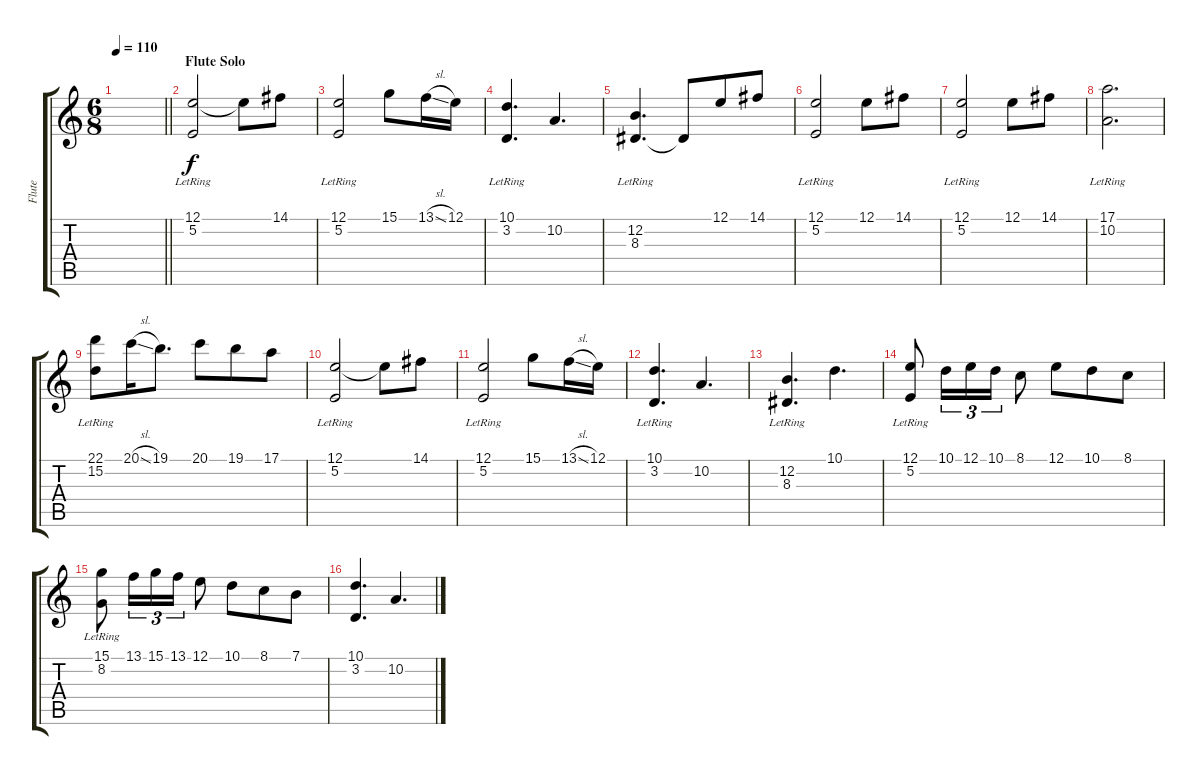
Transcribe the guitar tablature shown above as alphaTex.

\track ("Flute " "Flute ") {instrument flute}
\staff {score tabs}
\tuning (E4 B3 G3 D3 A2 E2) {hide}
\ts (6 8)
\tempo 110
\clef g2
\barLineRight lightlight
\ks c
|
\section ("" "Flute Solo")
(12.1 5.2{lr}).2 12.1{t}.8 14.1.8 |
(12.1 5.2{lr}).2 15.1.8 13.1{sl}.16 12.1.16 |
(10.1 3.2{lr}).4{d} 10.2.4{d} |
(12.2 8.3{lr}).4{d} 8.3{t}.8 12.1.8 14.1.8 |
(12.1 5.2{lr}).2 12.1.8 14.1.8 |
(12.1 5.2{lr}).2 12.1.8 14.1.8 |
(17.1 10.2{lr}).2{d} |
(22.1 15.2{lr}).8 20.1{sl}.16 19.1.8{d} 20.1.8 19.1.8 17.1.8 |
(12.1 5.2{lr}).2 12.1{t}.8 14.1.8 |
(12.1 5.2{lr}).2 15.1.8 13.1{sl}.16 12.1.16 |
(10.1 3.2{lr}).4{d} 10.2.4{d} |
(12.2 8.3{lr}).4{d} 10.1.4{d} |
(12.1 5.2{lr}).8 10.1.16{tu (3 2)} 12.1.16{tu (3 2)} 10.1.16{tu (3 2)} 8.1.8 12.1.8 10.1.8 8.1.8 |
(15.1 8.2{lr}).8 13.1.16{tu (3 2)} 15.1.16{tu (3 2)} 13.1.16{tu (3 2)} 12.1.8 10.1.8 8.1.8 7.1.8 |
(10.1 3.2).4{d} 10.2.4{d}
